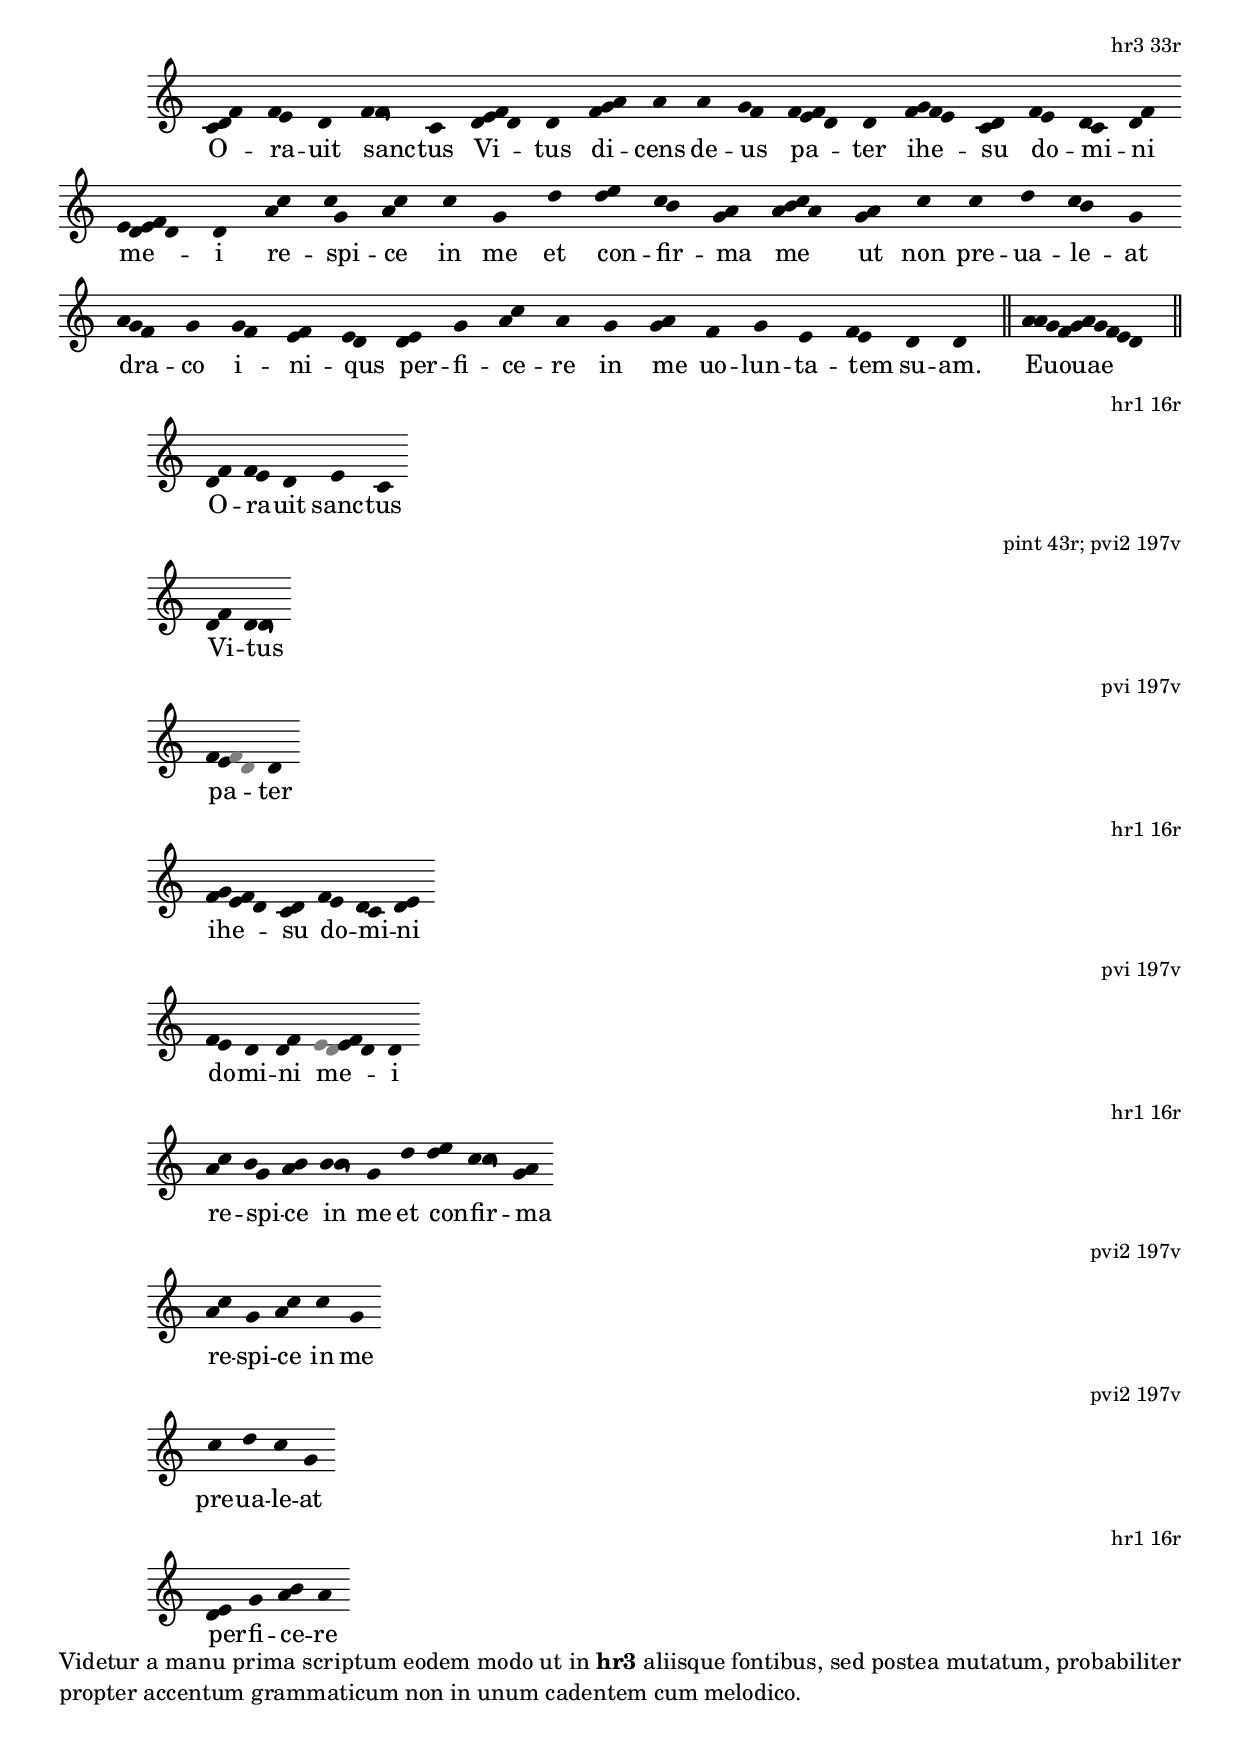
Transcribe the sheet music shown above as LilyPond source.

\version "2.19.32"

\include "../lib/synopsis.ily"

\score {
  \transpose c c' {
    \plainchant
    \melisma { c d f } \melisma { f e } d \bar "" \melisma { f \strophicus f } c \bar "" \melisma { d e f d } d \bar "" \melisma { f g a } a \bar ""
    a \melisma { g f } \bar "" \melisma { f e f d } d \bar "" \melisma { f g f e } \bar "" \melisma { c d } \bar "" \melisma { f e } \melisma { d c } \melisma { d f } \bar "" \melisma { e d e f d } d \bar ""
    \melisma { a c' } \melisma { c' g } \melisma { a c' } \bar "" c' \bar "" g \bar ""
    d' \bar "" \melisma { d' e' } \melisma { c' b } \melisma { g a } \bar "" \melisma { a b c' a } \bar ""
    \melisma { g a } \bar "" c' \bar "" c' d' \melisma { c' b } g \bar "" \melisma { a g f } g \bar "" \melisma { g f } \melisma { e f } \melisma { e d } \bar ""
    \melisma { d e } g \melisma { a c' } a \bar "" g \bar "" \melisma { g a } \bar ""
    f g e \melisma { f e } \bar "" d d \bar "||"

    \melisma { a a g f g a g f e d } \bar "||"
  }
  \addlyrics {
    O -- ra -- uit sanc -- tus Vi -- tus di -- cens
    de -- us pa -- ter ihe -- su do -- mi -- ni me -- i
    re -- spi -- ce in me
    et con -- fir -- ma me
    ut non pre -- ua -- le -- at dra -- co i -- ni -- qus
    per -- fi -- ce -- re in me
    uo -- lun -- ta -- tem su -- am.

    Euouae
  }
  \header {
    fontes = "hr3 33r"
  }
}

\score {
  \transpose c c' {
    \plainchant
    \melisma { d f } \melisma { f e } d e c
  }
  \addlyrics {
    O -- ra -- uit sanc -- tus
  }
  \header {
    fontes = "hr1 16r"
  }
}

\score {
  \transpose c c' {
    \plainchant
    \melisma { d f } \melisma { d \strophicus d }
  }
  \addlyrics {
    Vi -- tus
  }
  \header {
    fontes = "pint 43r; pvi2 197v"
  }
}

\score {
  \transpose c c' {
    \plainchant
    \melisma { f e \rasura { f d } } d
  }
  \addlyrics {
    pa -- ter
  }
  \header {
    fontes = "pvi 197v"
  }
}

\score {
  \transpose c c' {
    \plainchant
    \melisma { f g e f d } \melisma { c d }
    \melisma { f e } \melisma { d c } \melisma { d e }
  }
  \addlyrics {
    ihe -- su
    do -- mi -- ni
  }
  \header {
    fontes = "hr1 16r"
  }
}

\score {
  \transpose c c' {
    \plainchant
    \melisma { f e } d \melisma { d f }
    \melisma { \rasura { e d } e f d } d
  }
  \addlyrics {
    do -- mi -- ni
    me -- i
  }
  \header {
    fontes = "pvi 197v"
  }
}

\score {
  \transpose c c' {
    \plainchant
    \melisma { a c' } \melisma { b g } \melisma { a b } \melisma { b \strophicus b } g
    d' \melisma { d' e' } \melisma { c' \strophicus c' } \melisma { g a }
  }
  \addlyrics {
    re -- spi -- ce in me
    et con -- fir -- ma
  }
  \header {
    fontes = "hr1 16r"
  }
}

\score {
  \transpose c c' {
    \plainchant
    \melisma { a c' } g \melisma { a c' } c' g
  }
  \addlyrics {
    re -- spi -- ce in me
  }
  \header {
    fontes = "pvi2 197v"
  }
}

\score {
  \transpose c c' {
    \plainchant
    c' d' c' g
  }
  \addlyrics {
    pre -- ua -- le -- at
  }
  \header {
    fontes = "pvi2 197v"
  }
}

\score {
  \transpose c c' {
    \plainchant
    \melisma { d e } g \melisma { a b } a
  }
  \addlyrics {
    per -- fi -- ce -- re
  }
  \header {
    fontes = "hr1 16r"
  }
}

\markup\justify{
  Videtur a manu prima scriptum eodem modo ut in \bold{hr3} aliisque
  fontibus, sed postea mutatum, probabiliter propter accentum grammaticum
  non in unum cadentem cum melodico.
}

\score {
  \transpose c c' {
    \plainchant
    \melisma { d e } \melisma { g a c' } a a
  }
  \addlyrics {
    per -- fi -- ce -- re
  }
  \header {
    fontes = "pvi2 197v"
  }
}